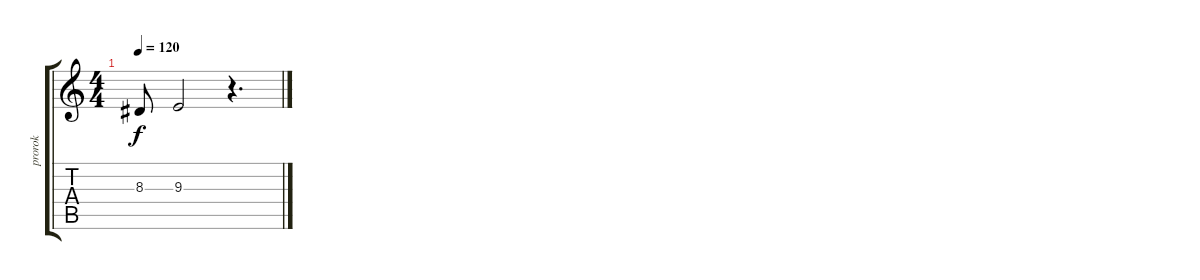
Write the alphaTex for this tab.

\track ("prorok" "prorok") {instrument lead6voice}
\staff {score tabs}
\tuning (E4 B3 G3 D3 A2 E2) {hide}
\ts (4 4)
\tempo 120
\clef g2
\ks c
8.3{t}.8{dy f} 9.3.2 r.4{d}
